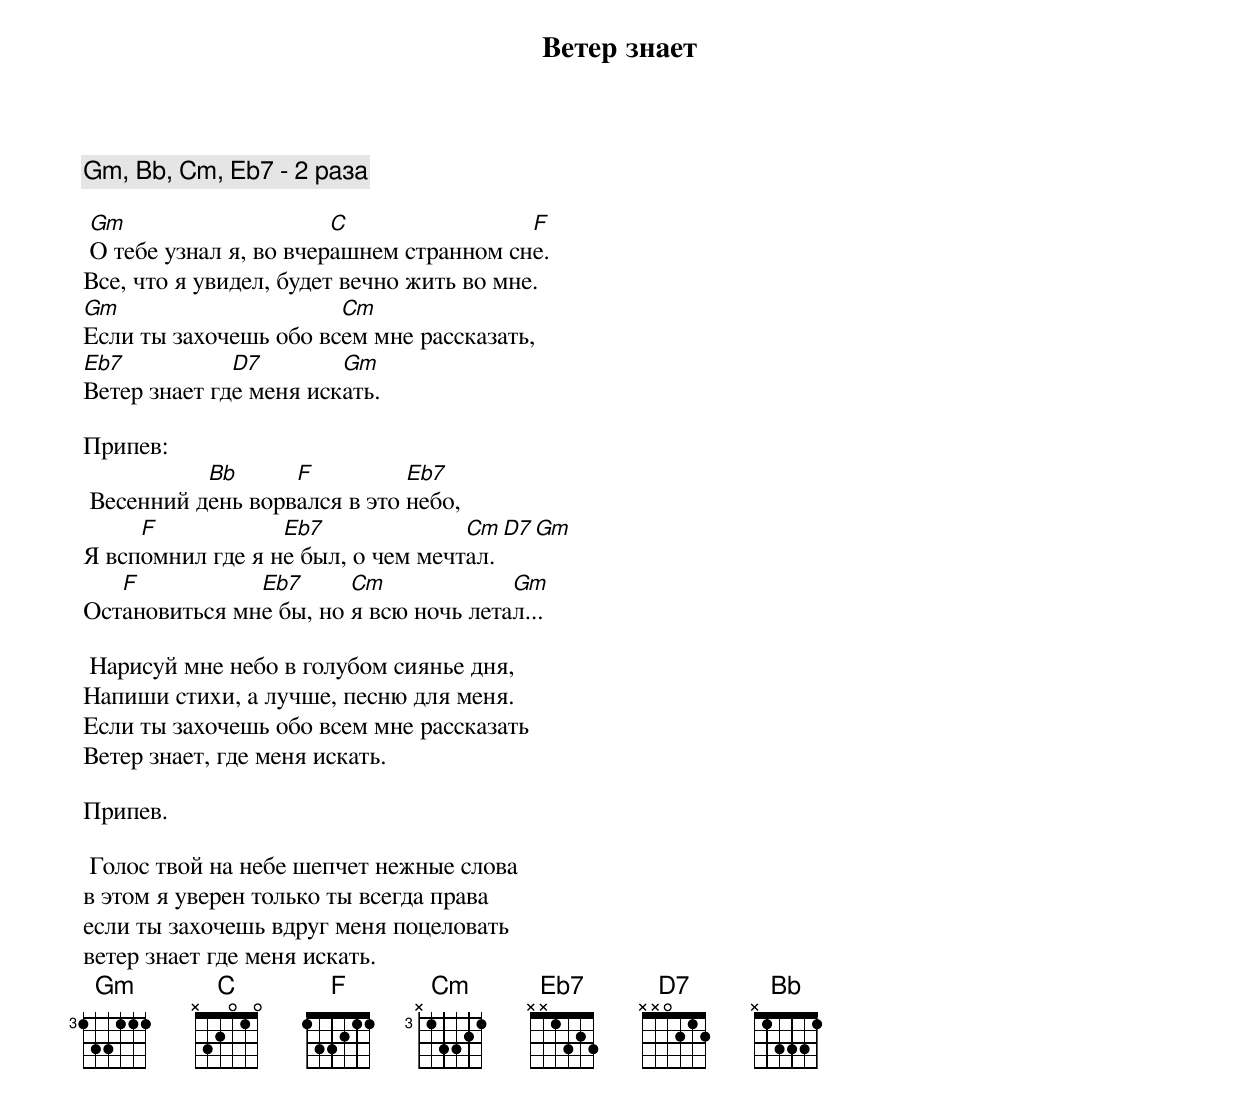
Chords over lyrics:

                     Ветер знает

    Gm, Bb, Cm, Eb7 - 2 раза

 Gm                     C                F
 О тебе узнал я, во вчерашнем странном сне.
Все, что я увидел, будет вечно жить во мне.
Gm                     Cm
Если ты захочешь обо всем мне рассказать,
Eb7           D7        Gm
Ветер знает где меня искать.

Припев:
           Bb      F          Eb7
 Весенний день ворвался в это небо,
     F            Eb7              Cm D7  Gm
Я вспомнил где я не был, о чем мечтал.
   F           Eb7      Cm             Gm
Остановиться мне бы, но я всю ночь летал...

 Нарисуй мне небо в голубом сиянье дня,
Напиши стихи, а лучше, песню для меня.
Если ты захочешь обо всем мне рассказать
Ветер знает, где меня искать.

Припев.

 Голос твой на небе шепчет нежные слова
в этом я уверен только ты всегда права
если ты захочешь вдруг меня поцеловать
ветер знает где меня искать.
